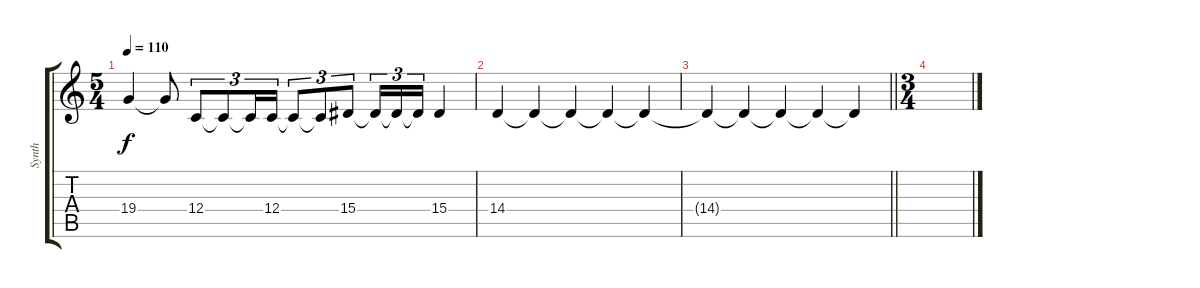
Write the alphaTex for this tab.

\track ("Synth" "Synth") {instrument pad6metallic}
\staff {score tabs}
\tuning (D4 A3 F3 C3 G2 D2) {hide}
\ts (5 4)
\tempo 110
\clef g2
\ks c
19.4{t}.4{dy f} 19.4{t}.8 12.4.8{tu (3 2)} 12.4{t}.8{tu (3 2)} 12.4{t}.16{tu (3 2)} 12.4.16{tu (3 2)} 12.4{t}.8{tu (3 2)} 12.4{t}.8{tu (3 2)} 15.4.8{tu (3 2)} 15.4{t}.16{tu (3 2)} 15.4{t}.16{tu (3 2)} 15.4{t}.16{tu (3 2)} 15.4.4 |
14.4.4 14.4{t}.4 14.4{t}.4 14.4{t}.4 14.4{t}.4 |
\barLineRight lightlight
14.4{t}.4 14.4{t}.4 14.4{t}.4 14.4{t}.4 14.4{t}.4 |
\ts (3 4)
\section ("" "")
